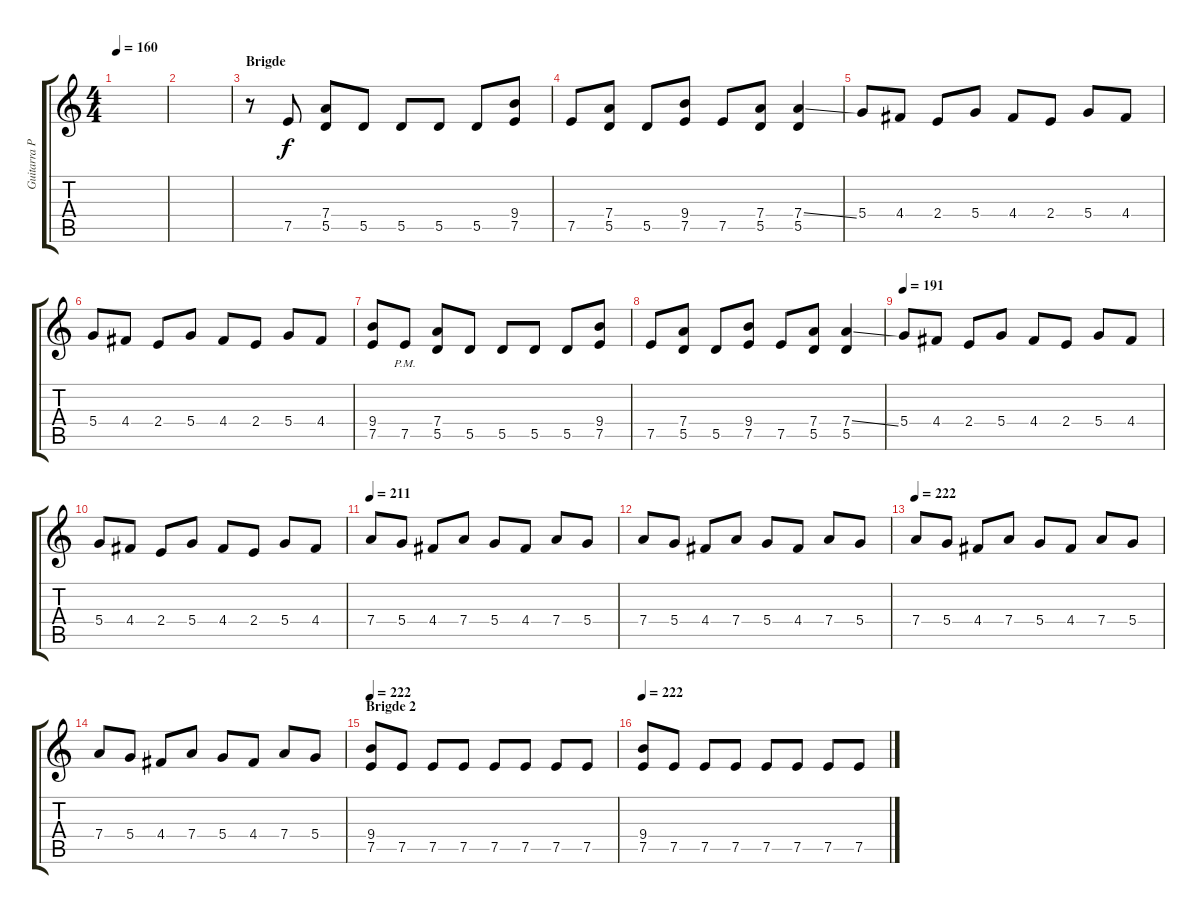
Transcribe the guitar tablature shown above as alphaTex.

\track ("Guitarra Principal" "Guitarra P") {instrument overdrivenguitar}
\staff {score tabs}
\tuning (E4 B3 G3 D3 A2 E2) {hide}
\ts (4 4)
\tempo 160
\clef g2
\ks c
|
|
\section ("" "Brigde")
r.8 7.5.8 (7.4 5.5).8 5.5.8 5.5.8 5.5.8 5.5.8 (9.4 7.5).8 |
7.5.8 (7.4 5.5).8 5.5.8 (9.4 7.5).8 7.5.8 (7.4 5.5).8 (7.4{ss} 5.5).4 |
5.4.8 4.4.8 2.4.8 5.4.8 4.4.8 2.4.8 5.4.8 4.4.8 |
5.4.8 4.4.8 2.4.8 5.4.8 4.4.8 2.4.8 5.4.8 4.4.8 |
(9.4 7.5).8 7.5{pm}.8 (7.4 5.5).8 5.5.8 5.5.8 5.5.8 5.5.8 (9.4 7.5).8 |
7.5.8 (7.4 5.5).8 5.5.8 (9.4 7.5).8 7.5.8 (7.4 5.5).8 (7.4{ss} 5.5).4 |
\tempo 191
5.4.8 4.4.8 2.4.8 5.4.8 4.4.8 2.4.8 5.4.8 4.4.8 |
5.4.8 4.4.8 2.4.8 5.4.8 4.4.8 2.4.8 5.4.8 4.4.8 |
\tempo 211
7.4.8 5.4.8 4.4.8 7.4.8 5.4.8 4.4.8 7.4.8 5.4.8 |
7.4.8 5.4.8 4.4.8 7.4.8 5.4.8 4.4.8 7.4.8 5.4.8 |
\tempo 222
7.4.8 5.4.8 4.4.8 7.4.8 5.4.8 4.4.8 7.4.8 5.4.8 |
7.4.8 5.4.8 4.4.8 7.4.8 5.4.8 4.4.8 7.4.8 5.4.8 |
\section ("" "Brigde 2")
\tempo 222
(9.4 7.5).8 7.5.8 7.5.8 7.5.8 7.5.8 7.5.8 7.5.8 7.5.8 |
\tempo 222
(9.4 7.5).8 7.5.8 7.5.8 7.5.8 7.5.8 7.5.8 7.5.8 7.5.8
